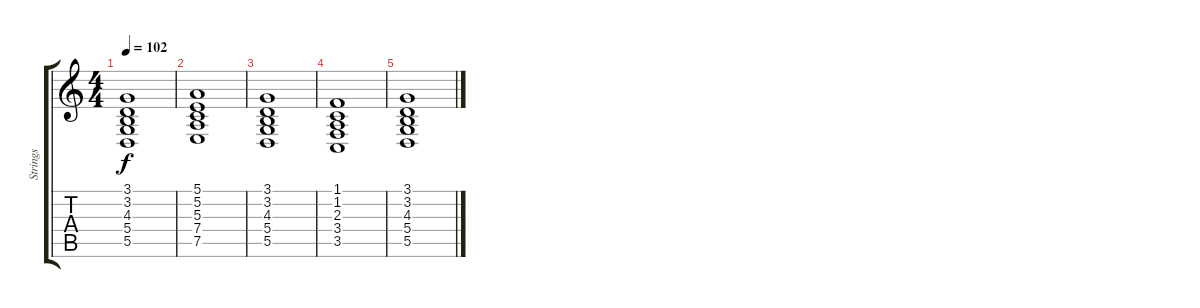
\track ("Strings" "Strings") {instrument synthstrings2}
\staff {score tabs}
\tuning (E4 B3 G3 D3 A2 E2) {hide}
\ts (4 4)
\tempo 102
\clef g2
\ks c
(3.1 3.2 4.3 5.4 5.5).1{dy f} |
(5.1 5.2 5.3 7.4 7.5).1 |
(3.1 3.2 4.3 5.4 5.5).1{volume 6} |
(1.1 1.2 2.3 3.4 3.5).1{volume 4} |
(3.1 3.2 4.3 5.4 5.5).1{volume 2}
